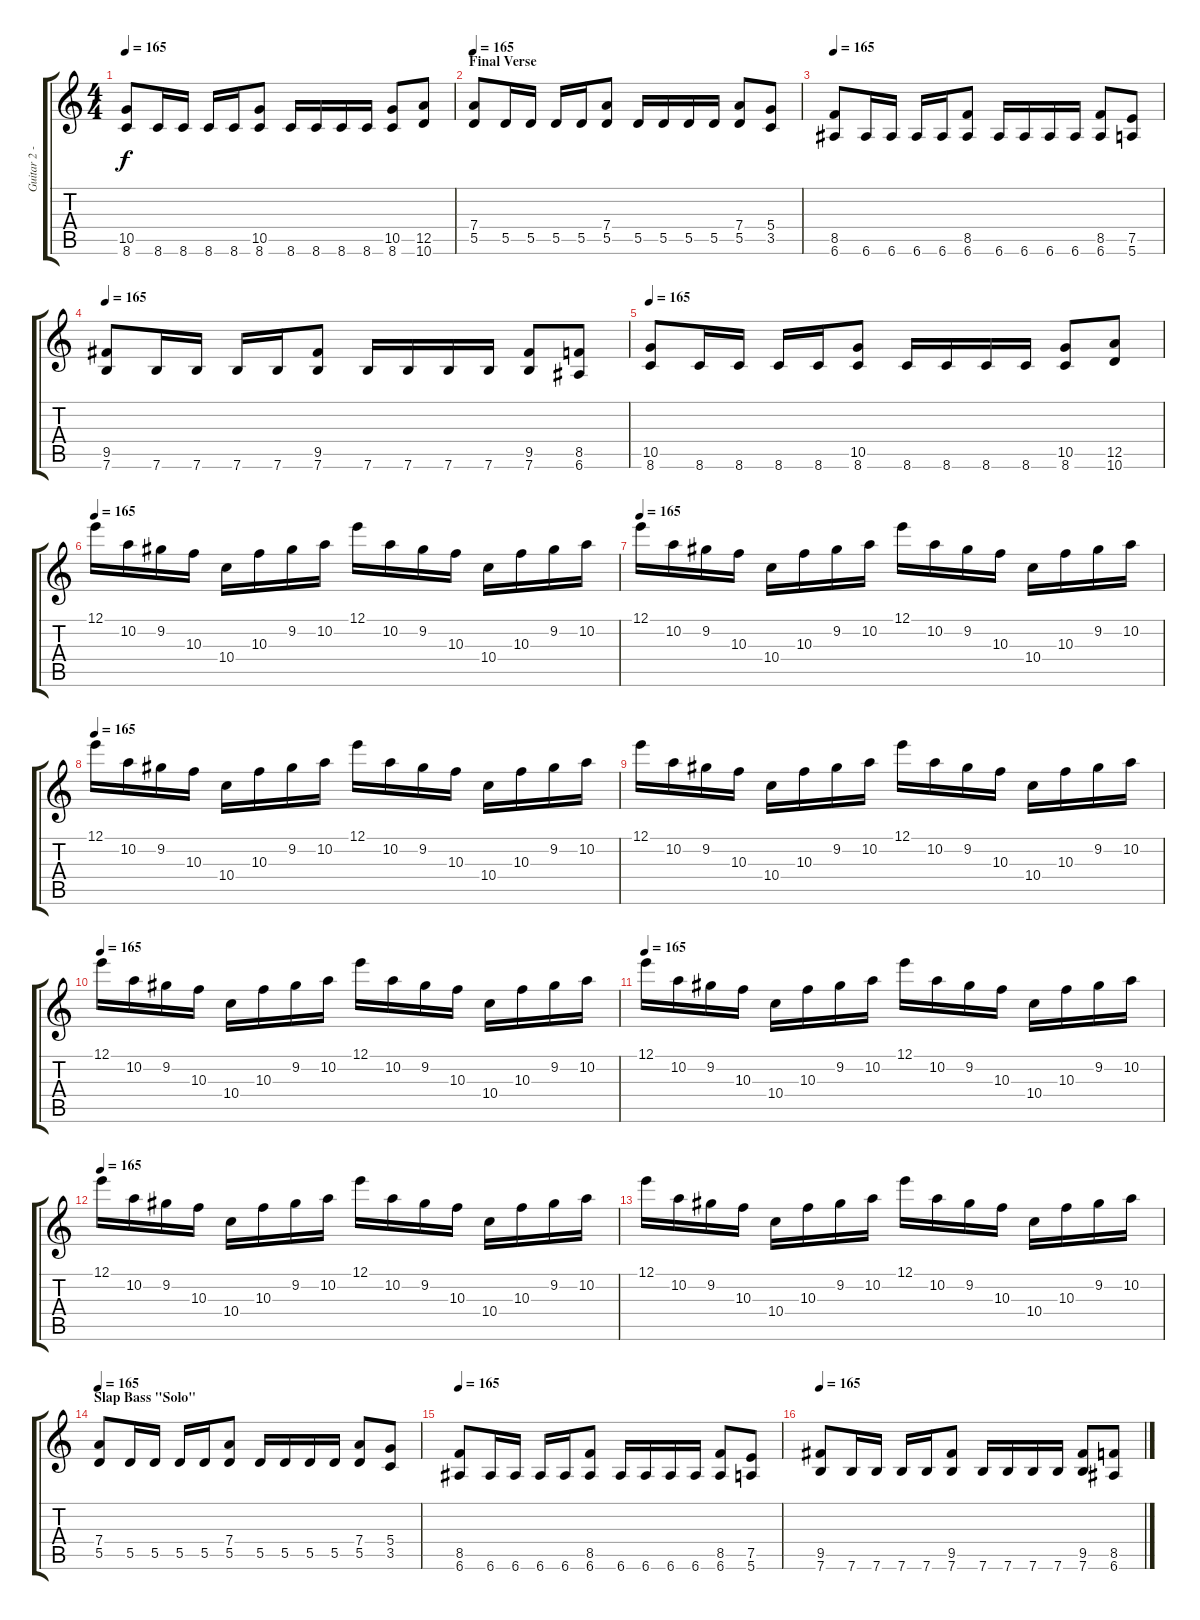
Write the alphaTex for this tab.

\track ("Guitar 2 - Chico" "Guitar 2 -") {instrument distortionguitar}
\staff {score tabs}
\tuning (E4 B3 G3 D3 A2 E2) {hide}
\ts (4 4)
\tempo 165
\clef g2
\ks c
(10.5 8.6).8{dy f} 8.6.16 8.6.16 8.6.16 8.6.16 (10.5 8.6).8 8.6.16 8.6.16 8.6.16 8.6.16 (10.5 8.6).8 (12.5 10.6).8 |
\section ("" "Final Verse")
\tempo 165
(7.4 5.5).8{volume 13 balance 5 instrument distortionguitar} 5.5.16 5.5.16 5.5.16 5.5.16 (7.4 5.5).8 5.5.16 5.5.16 5.5.16 5.5.16 (7.4 5.5).8 (5.4 3.5).8 |
\tempo 165
(8.5 6.6).8 6.6.16 6.6.16 6.6.16 6.6.16 (8.5 6.6).8 6.6.16 6.6.16 6.6.16 6.6.16 (8.5 6.6).8 (7.5 5.6).8 |
\tempo 165
(9.5 7.6).8 7.6.16 7.6.16 7.6.16 7.6.16 (9.5 7.6).8 7.6.16 7.6.16 7.6.16 7.6.16 (9.5 7.6).8 (8.5 6.6).8 |
\tempo 165
(10.5 8.6).8 8.6.16 8.6.16 8.6.16 8.6.16 (10.5 8.6).8 8.6.16 8.6.16 8.6.16 8.6.16 (10.5 8.6).8 (12.5 10.6).8 |
\tempo 165
12.1.16{volume 16 balance 5} 10.2.16 9.2.16 10.3.16 10.4.16 10.3.16 9.2.16 10.2.16 12.1.16 10.2.16 9.2.16 10.3.16 10.4.16 10.3.16 9.2.16 10.2.16 |
\tempo 165
12.1.16{volume 16 balance 5} 10.2.16 9.2.16 10.3.16 10.4.16 10.3.16 9.2.16 10.2.16 12.1.16 10.2.16 9.2.16 10.3.16 10.4.16 10.3.16 9.2.16 10.2.16 |
\tempo 165
12.1.16{volume 16 balance 5} 10.2.16 9.2.16 10.3.16 10.4.16 10.3.16 9.2.16 10.2.16 12.1.16 10.2.16 9.2.16 10.3.16 10.4.16 10.3.16 9.2.16 10.2.16 |
12.1.16{volume 16 balance 5} 10.2.16 9.2.16 10.3.16 10.4.16 10.3.16 9.2.16 10.2.16 12.1.16 10.2.16 9.2.16 10.3.16 10.4.16 10.3.16 9.2.16 10.2.16 |
\tempo 165
12.1.16{volume 16 balance 5} 10.2.16 9.2.16 10.3.16 10.4.16 10.3.16 9.2.16 10.2.16 12.1.16 10.2.16 9.2.16 10.3.16 10.4.16 10.3.16 9.2.16 10.2.16 |
\tempo 165
12.1.16{volume 16 balance 5} 10.2.16 9.2.16 10.3.16 10.4.16 10.3.16 9.2.16 10.2.16 12.1.16 10.2.16 9.2.16 10.3.16 10.4.16 10.3.16 9.2.16 10.2.16 |
\tempo 165
12.1.16{volume 16 balance 5} 10.2.16 9.2.16 10.3.16 10.4.16 10.3.16 9.2.16 10.2.16 12.1.16 10.2.16 9.2.16 10.3.16 10.4.16 10.3.16 9.2.16 10.2.16 |
12.1.16{volume 16 balance 5} 10.2.16 9.2.16 10.3.16 10.4.16 10.3.16 9.2.16 10.2.16 12.1.16 10.2.16 9.2.16 10.3.16 10.4.16 10.3.16 9.2.16 10.2.16 |
\section ("" "Slap Bass \"Solo\"")
\tempo 165
(7.4 5.5).8{volume 13 balance 5 instrument distortionguitar} 5.5.16 5.5.16 5.5.16 5.5.16 (7.4 5.5).8 5.5.16 5.5.16 5.5.16 5.5.16 (7.4 5.5).8 (5.4 3.5).8 |
\tempo 165
(8.5 6.6).8 6.6.16 6.6.16 6.6.16 6.6.16 (8.5 6.6).8 6.6.16 6.6.16 6.6.16 6.6.16 (8.5 6.6).8 (7.5 5.6).8 |
\tempo 165
(9.5 7.6).8 7.6.16 7.6.16 7.6.16 7.6.16 (9.5 7.6).8 7.6.16 7.6.16 7.6.16 7.6.16 (9.5 7.6).8 (8.5 6.6).8
